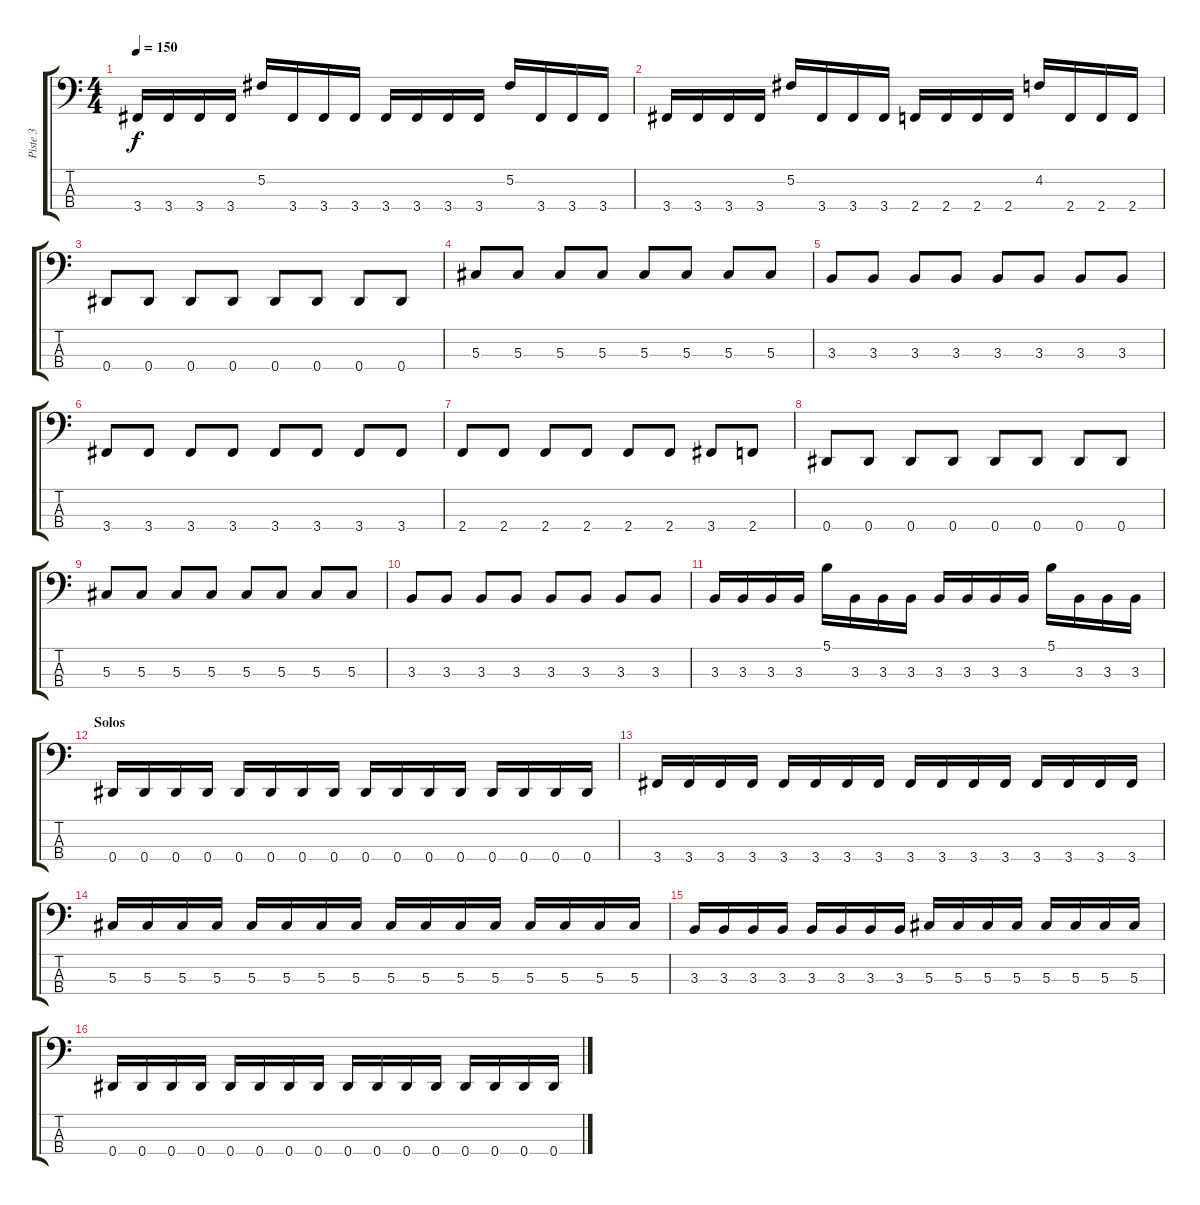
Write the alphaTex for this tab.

\track ("Piste 3" "Piste 3") {instrument electricbassfinger}
\staff {score tabs}
\tuning (Gb2 Db2 Ab1 Eb1) {hide}
\ts (4 4)
\tempo 150
\clef f4
\ks c
3.4.16{dy f} 3.4.16 3.4.16 3.4.16 5.2.16 3.4.16 3.4.16 3.4.16 3.4.16 3.4.16 3.4.16 3.4.16 5.2.16 3.4.16 3.4.16 3.4.16 |
3.4.16 3.4.16 3.4.16 3.4.16 5.2.16 3.4.16 3.4.16 3.4.16 2.4.16 2.4.16 2.4.16 2.4.16 4.2.16 2.4.16 2.4.16 2.4.16 |
0.4.8 0.4.8 0.4.8 0.4.8 0.4.8 0.4.8 0.4.8 0.4.8 |
5.3.8 5.3.8 5.3.8 5.3.8 5.3.8 5.3.8 5.3.8 5.3.8 |
3.3.8 3.3.8 3.3.8 3.3.8 3.3.8 3.3.8 3.3.8 3.3.8 |
3.4.8 3.4.8 3.4.8 3.4.8 3.4.8 3.4.8 3.4.8 3.4.8 |
2.4.8 2.4.8 2.4.8 2.4.8 2.4.8 2.4.8 3.4.8 2.4.8 |
0.4.8 0.4.8 0.4.8 0.4.8 0.4.8 0.4.8 0.4.8 0.4.8 |
5.3.8 5.3.8 5.3.8 5.3.8 5.3.8 5.3.8 5.3.8 5.3.8 |
3.3.8 3.3.8 3.3.8 3.3.8 3.3.8 3.3.8 3.3.8 3.3.8 |
3.3.16 3.3.16 3.3.16 3.3.16 5.1.16 3.3.16 3.3.16 3.3.16 3.3.16 3.3.16 3.3.16 3.3.16 5.1.16 3.3.16 3.3.16 3.3.16 |
\section ("" "Solos")
0.4.16 0.4.16 0.4.16 0.4.16 0.4.16 0.4.16 0.4.16 0.4.16 0.4.16 0.4.16 0.4.16 0.4.16 0.4.16 0.4.16 0.4.16 0.4.16 |
3.4.16 3.4.16 3.4.16 3.4.16 3.4.16 3.4.16 3.4.16 3.4.16 3.4.16 3.4.16 3.4.16 3.4.16 3.4.16 3.4.16 3.4.16 3.4.16 |
5.3.16 5.3.16 5.3.16 5.3.16 5.3.16 5.3.16 5.3.16 5.3.16 5.3.16 5.3.16 5.3.16 5.3.16 5.3.16 5.3.16 5.3.16 5.3.16 |
3.3.16 3.3.16 3.3.16 3.3.16 3.3.16 3.3.16 3.3.16 3.3.16 5.3.16 5.3.16 5.3.16 5.3.16 5.3.16 5.3.16 5.3.16 5.3.16 |
0.4.16 0.4.16 0.4.16 0.4.16 0.4.16 0.4.16 0.4.16 0.4.16 0.4.16 0.4.16 0.4.16 0.4.16 0.4.16 0.4.16 0.4.16 0.4.16
